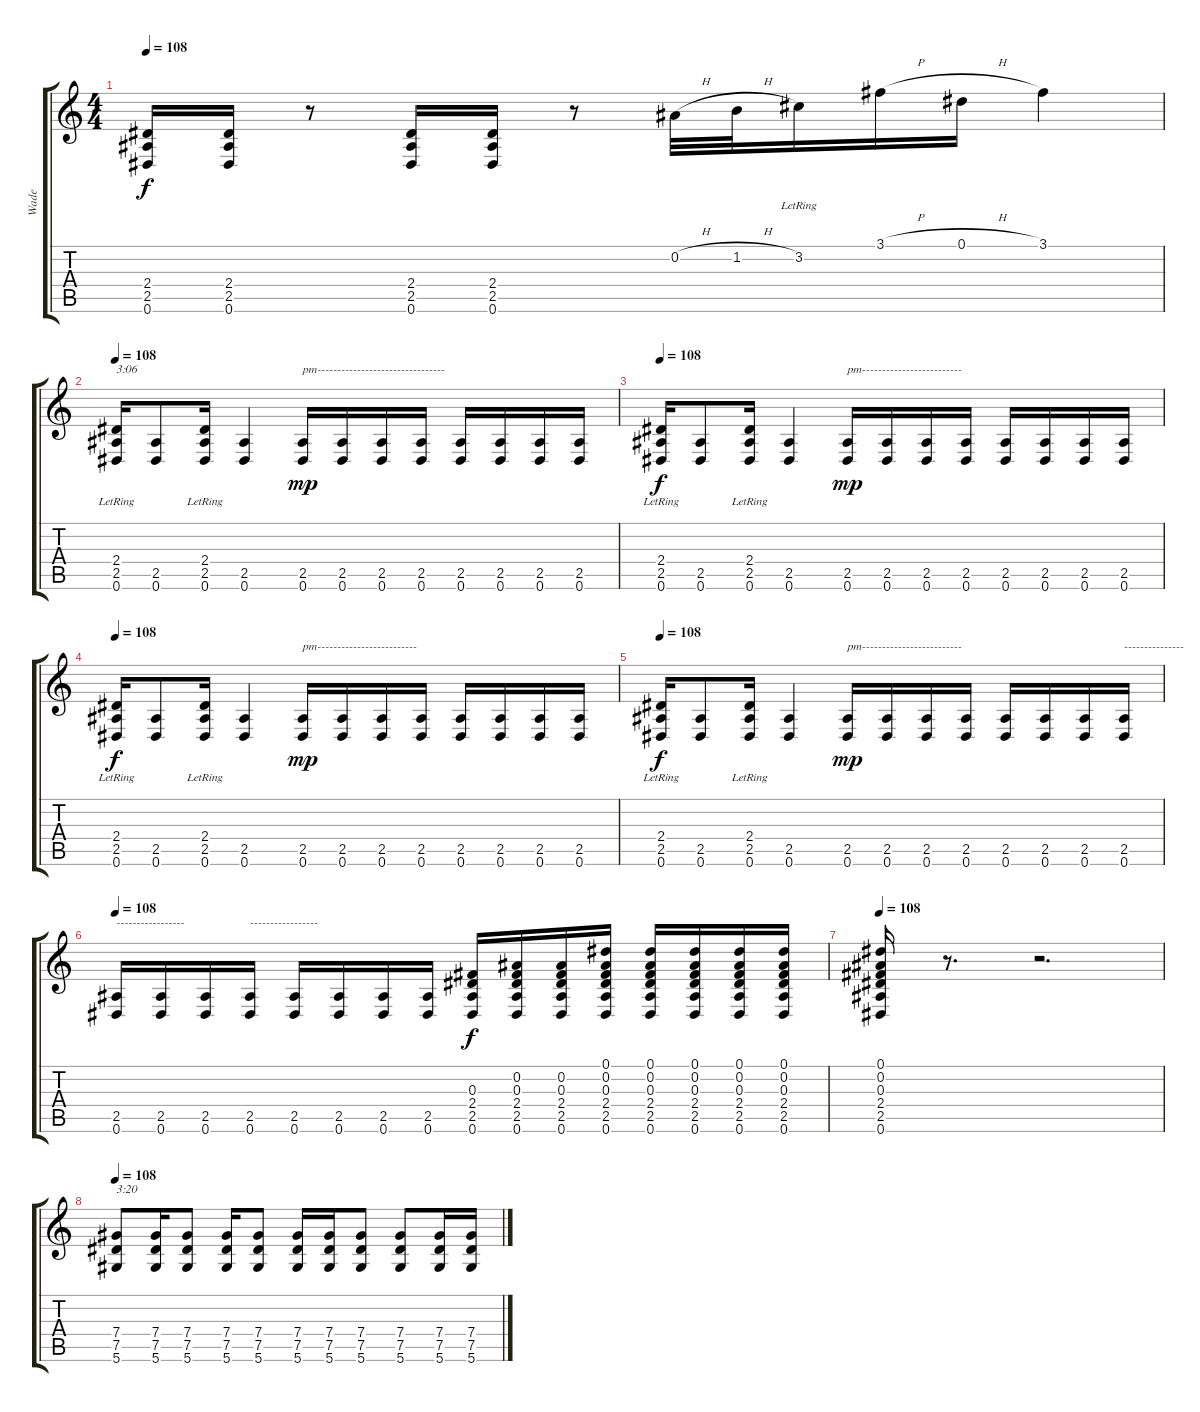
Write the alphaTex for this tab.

\track ("Wade" "Wade") {instrument overdrivenguitar}
\staff {score tabs}
\tuning (Eb4 Bb3 Gb3 Db3 Ab2 Eb2) {hide}
\ts (4 4)
\tempo 108
\clef g2
\ks c
(2.4 2.5 0.6).16{dy f} (2.4 2.5 0.6).16 r.8 (2.4 2.5 0.6).16 (2.4 2.5 0.6).16 r.8 0.2{h}.32 1.2{h}.32 3.2{lr}.16 3.1{h}.16 0.1{h}.16 3.1.4 |
\tempo 108
(2.4{lr} 2.5 0.6).16{txt "3:06"} (2.5 0.6).8 (2.4{lr} 2.5 0.6).16 (2.5 0.6).4 (2.5 0.6).16{txt "pm--------------------------------" dy mp} (2.5 0.6).16 (2.5 0.6).16 (2.5 0.6).16 (2.5 0.6).16 (2.5 0.6).16 (2.5 0.6).16 (2.5 0.6).16 |
\tempo 108
(2.4{lr} 2.5 0.6).16{dy f} (2.5 0.6).8 (2.4{lr} 2.5 0.6).16 (2.5 0.6).4 (2.5 0.6).16{txt "pm-------------------------" dy mp} (2.5 0.6).16 (2.5 0.6).16 (2.5 0.6).16 (2.5 0.6).16 (2.5 0.6).16 (2.5 0.6).16 (2.5 0.6).16 |
\tempo 108
(2.4{lr} 2.5 0.6).16{dy f} (2.5 0.6).8 (2.4{lr} 2.5 0.6).16 (2.5 0.6).4 (2.5 0.6).16{txt "pm-------------------------" dy mp} (2.5 0.6).16 (2.5 0.6).16 (2.5 0.6).16 (2.5 0.6).16 (2.5 0.6).16 (2.5 0.6).16 (2.5 0.6).16 |
\tempo 108
(2.4{lr} 2.5 0.6).16{dy f} (2.5 0.6).8 (2.4{lr} 2.5 0.6).16 (2.5 0.6).4 (2.5 0.6).16{txt "pm-------------------------" dy mp} (2.5 0.6).16 (2.5 0.6).16 (2.5 0.6).16 (2.5 0.6).16 (2.5 0.6).16 (2.5 0.6).16 (2.5 0.6).16{txt "---------------"} |
\tempo 108
(2.5 0.6).16{txt "-----------------"} (2.5 0.6).16 (2.5 0.6).16 (2.5 0.6).16{txt "-----------------"} (2.5 0.6).16 (2.5 0.6).16 (2.5 0.6).16 (2.5 0.6).16 (0.3 2.4 2.5 0.6).16{dy f} (0.2 0.3 2.4 2.5 0.6).16 (0.2 0.3 2.4 2.5 0.6).16 (0.1 0.2 0.3 2.4 2.5 0.6).16 (0.1 0.2 0.3 2.4 2.5 0.6).16 (0.1 0.2 0.3 2.4 2.5 0.6).16 (0.1 0.2 0.3 2.4 2.5 0.6).16 (0.1 0.2 0.3 2.4 2.5 0.6).16 |
\tempo 108
(0.1 0.2 0.3 2.4 2.5 0.6).16 r.8{d} r.2{d} |
\tempo 108
(7.4 7.5 5.6).8{txt "3:20"} (7.4 7.5 5.6).16 (7.4 7.5 5.6).8 (7.4 7.5 5.6).16 (7.4 7.5 5.6).8 (7.4 7.5 5.6).16 (7.4 7.5 5.6).16 (7.4 7.5 5.6).8 (7.4 7.5 5.6).8 (7.4 7.5 5.6).16 (7.4 7.5 5.6).16
